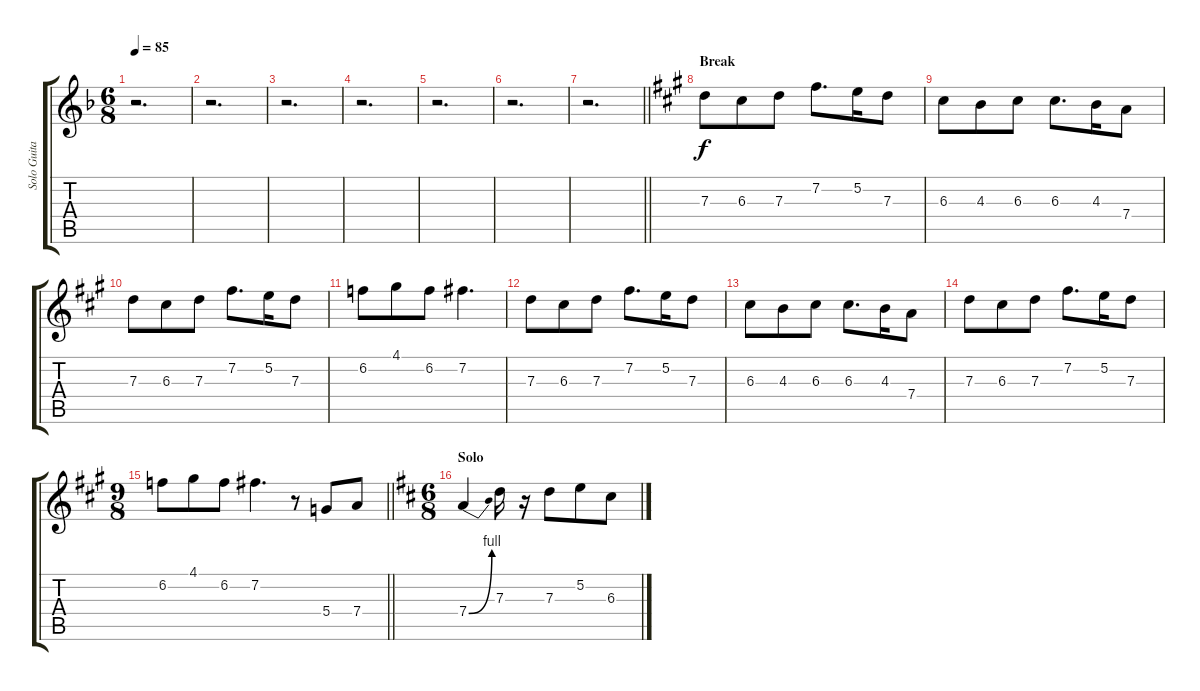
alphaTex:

\track ("Solo Guitar I (Luca Turilli)" "Solo Guita") {instrument distortionguitar}
\staff {score tabs}
\tuning (E4 B3 G3 D3 A2 E2) {hide}
\ts (6 8)
\tempo 85
\clef g2
\ks dminor
r.2{d dy f} |
r.2{d} |
r.2{d} |
r.2{d} |
r.2{d} |
r.2{d} |
\barLineRight lightlight
r.2{d} |
\section ("" "Break")
\ks f#minor
7.3.8 6.3.8 7.3.8 7.2.8{d} 5.2.16 7.3.8 |
6.3.8 4.3.8 6.3.8 6.3.8{d} 4.3.16 7.4.8 |
7.3.8 6.3.8 7.3.8 7.2.8{d} 5.2.16 7.3.8 |
6.2.8 4.1.8 6.2.8 7.2.4{d} |
7.3.8 6.3.8 7.3.8 7.2.8{d} 5.2.16 7.3.8 |
6.3.8 4.3.8 6.3.8 6.3.8{d} 4.3.16 7.4.8 |
7.3.8 6.3.8 7.3.8 7.2.8{d} 5.2.16 7.3.8 |
\ts (9 8)
\barLineRight lightlight
6.2.8 4.1.8 6.2.8 7.2.4{d} r.8 5.4.8 7.4.8 |
\ts (6 8)
\section ("" "Solo")
\ks bminor
7.4{be (bend 0 0 60 4)}.4 7.3.16 r.16 7.3.8 5.2.8 6.3.8
